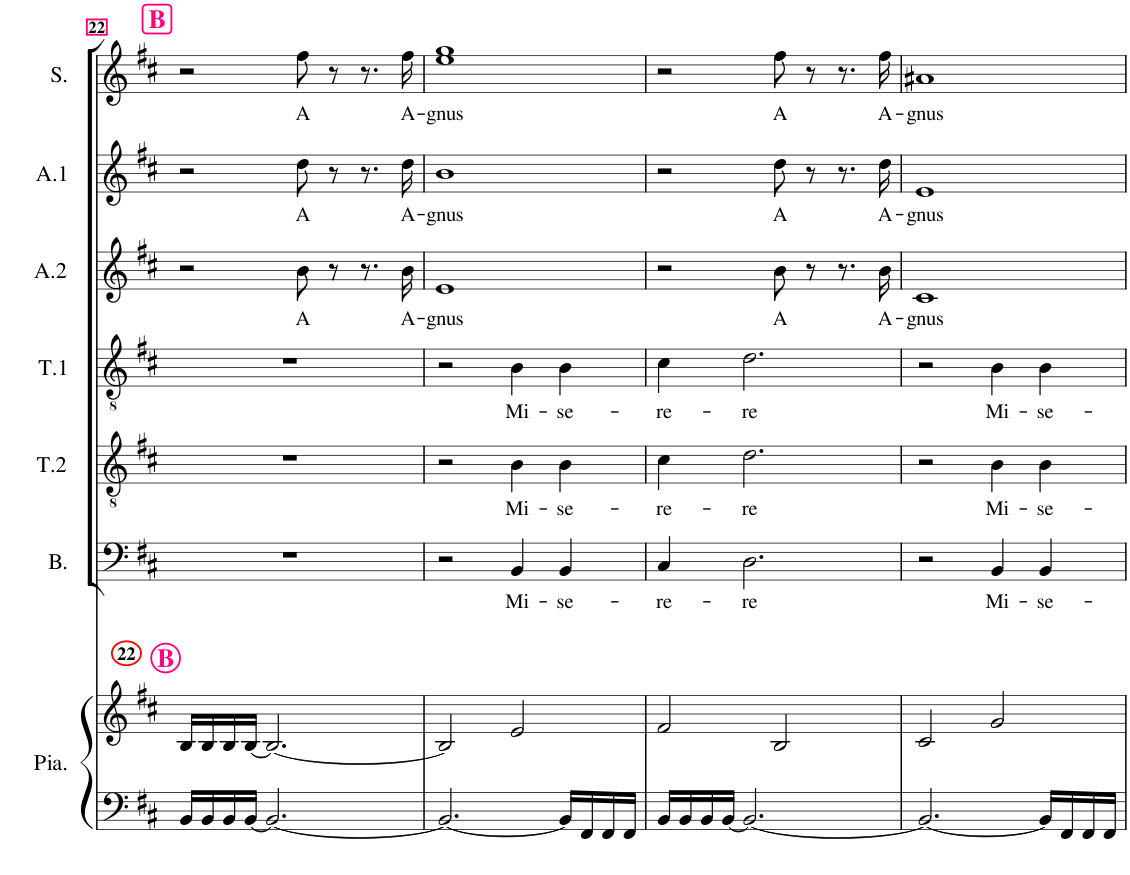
**kern	**kern	**kern	**text	**kern	**text	**kern	**text	**kern	**text	**kern	**text	**kern	**text
*part7	*part7	*part6	*part6	*part5	*part5	*part4	*part4	*part3	*part3	*part2	*part2	*part1	*part1
*staff8	*staff7	*staff6	*staff6	*staff5	*staff5	*staff4	*staff4	*staff3	*staff3	*staff2	*staff2	*staff1	*staff1
*I"Piano	*	*I"Basse	*	*I"Ténor 2	*	*I"Ténor 1	*	*I"Alto 2	*	*I"Alto 1	*	*I"Soprano	*
*I'Pia.	*	*I'B.	*	*I'T.2	*	*I'T.1	*	*I'A.2	*	*I'A.1	*	*I'S.	*
!!LO:PB:g=z
*clefF4	*clefG2	*clefF4	*	*clefGv2	*	*clefGv2	*	*clefG2	*	*clefG2	*	*clefG2	*
*k[f#c#]	*k[f#c#]	*k[f#c#]	*	*k[f#c#]	*	*k[f#c#]	*	*k[f#c#]	*	*k[f#c#]	*	*k[f#c#]	*
*M4/4	*M4/4	*M4/4	*	*M4/4	*	*M4/4	*	*M4/4	*	*M4/4	*	*M4/4	*
=22	=22	=22	=22	=22	=22	=22	=22	=22	=22	=22	=22	=22	=22
!	!LO:TX:a:B:t=22	!	!	!	!	!	!	!	!	!	!	!	!
16BB/LL	16B/LL	1r	.	1r	.	1r	.	2r	.	2r	.	2r	.
!	!LO:TX:a:B:color=#FF007F:t=B	!	!	!	!	!	!	!	!	!	!	!	!
16BB/	16B/	.	.	.	.	.	.	.	.	.	.	.	.
16BB/	16B/	.	.	.	.	.	.	.	.	.	.	.	.
[16BB/JJ	[16B/JJ	.	.	.	.	.	.	.	.	.	.	.	.
2.BB/_	2.B/_	.	.	.	.	.	.	.	.	.	.	.	.
!	!	!	!	!	!	!	!	!	!LO:LY:b	!	!LO:LY:b	!	!LO:LY:b
.	.	.	.	.	.	.	.	8b\	A	8dd\	A	8ff#\	A
.	.	.	.	.	.	.	.	8r	.	8r	.	8r	.
.	.	.	.	.	.	.	.	8.r	.	8.r	.	8.r	.
!	!	!	!	!	!	!	!	!	!LO:LY:b	!	!LO:LY:b	!	!LO:LY:b
.	.	.	.	.	.	.	.	16b\	A-	16dd\	A-	16ff#\	A-
=23	=23	=23	=23	=23	=23	=23	=23	=23	=23	=23	=23	=23	=23
!	!	!	!	!	!	!	!	!	!LO:LY:b	!	!LO:LY:b	!	!LO:LY:b
2.BB/_	2B/]	2r	.	2r	.	2r	.	1e	-gnus	1b	-gnus	1ee 1gg	-gnus
!	!	!	!LO:LY:b	!	!LO:LY:b	!	!LO:LY:b	!	!	!	!	!	!
.	2e/	4BB/	Mi-	4B\	Mi-	4B\	Mi-	.	.	.	.	.	.
!	!	!	!LO:LY:b	!	!LO:LY:b	!	!LO:LY:b	!	!	!	!	!	!
16BB/LL]	.	4BB/	-se-	4B\	-se-	4B\	-se-	.	.	.	.	.	.
16FF#/	.	.	.	.	.	.	.	.	.	.	.	.	.
16FF#/	.	.	.	.	.	.	.	.	.	.	.	.	.
16FF#/JJ	.	.	.	.	.	.	.	.	.	.	.	.	.
=24	=24	=24	=24	=24	=24	=24	=24	=24	=24	=24	=24	=24	=24
!	!	!	!LO:LY:b	!	!LO:LY:b	!	!LO:LY:b	!	!	!	!	!	!
16BB/LL	2f#/	4C#/	-re-	4c#\	-re-	4c#\	-re-	2r	.	2r	.	2r	.
16BB/	.	.	.	.	.	.	.	.	.	.	.	.	.
16BB/	.	.	.	.	.	.	.	.	.	.	.	.	.
[16BB/JJ	.	.	.	.	.	.	.	.	.	.	.	.	.
!	!	!	!LO:LY:b	!	!LO:LY:b	!	!LO:LY:b	!	!	!	!	!	!
2.BB/_	.	2.D\	-re	2.d\	-re	2.d\	-re	.	.	.	.	.	.
!	!	!	!	!	!	!	!	!	!LO:LY:b	!	!LO:LY:b	!	!LO:LY:b
.	2B/	.	.	.	.	.	.	8b\	A	8dd\	A	8ff#\	A
.	.	.	.	.	.	.	.	8r	.	8r	.	8r	.
.	.	.	.	.	.	.	.	8.r	.	8.r	.	8.r	.
!	!	!	!	!	!	!	!	!	!LO:LY:b	!	!LO:LY:b	!	!LO:LY:b
.	.	.	.	.	.	.	.	16b\	A-	16dd\	A-	16ff#\	A-
=25	=25	=25	=25	=25	=25	=25	=25	=25	=25	=25	=25	=25	=25
!	!	!	!	!	!	!	!	!	!LO:LY:b	!	!LO:LY:b	!	!LO:LY:b
2.BB/_	2c#/	2r	.	2r	.	2r	.	1c#	-gnus	1e	-gnus	1a#X	-gnus
!	!	!	!LO:LY:b	!	!LO:LY:b	!	!LO:LY:b	!	!	!	!	!	!
.	2g/	4BB/	Mi-	4B\	Mi-	4B\	Mi-	.	.	.	.	.	.
!	!	!	!LO:LY:b	!	!LO:LY:b	!	!LO:LY:b	!	!	!	!	!	!
16BB/LL]	.	4BB/	-se-	4B\	-se-	4B\	-se-	.	.	.	.	.	.
16FF#/	.	.	.	.	.	.	.	.	.	.	.	.	.
16FF#/	.	.	.	.	.	.	.	.	.	.	.	.	.
16FF#/JJ	.	.	.	.	.	.	.	.	.	.	.	.	.
=	=	=	=	=	=	=	=	=	=	=	=	=	=
*-	*-	*-	*-	*-	*-	*-	*-	*-	*-	*-	*-	*-	*-
